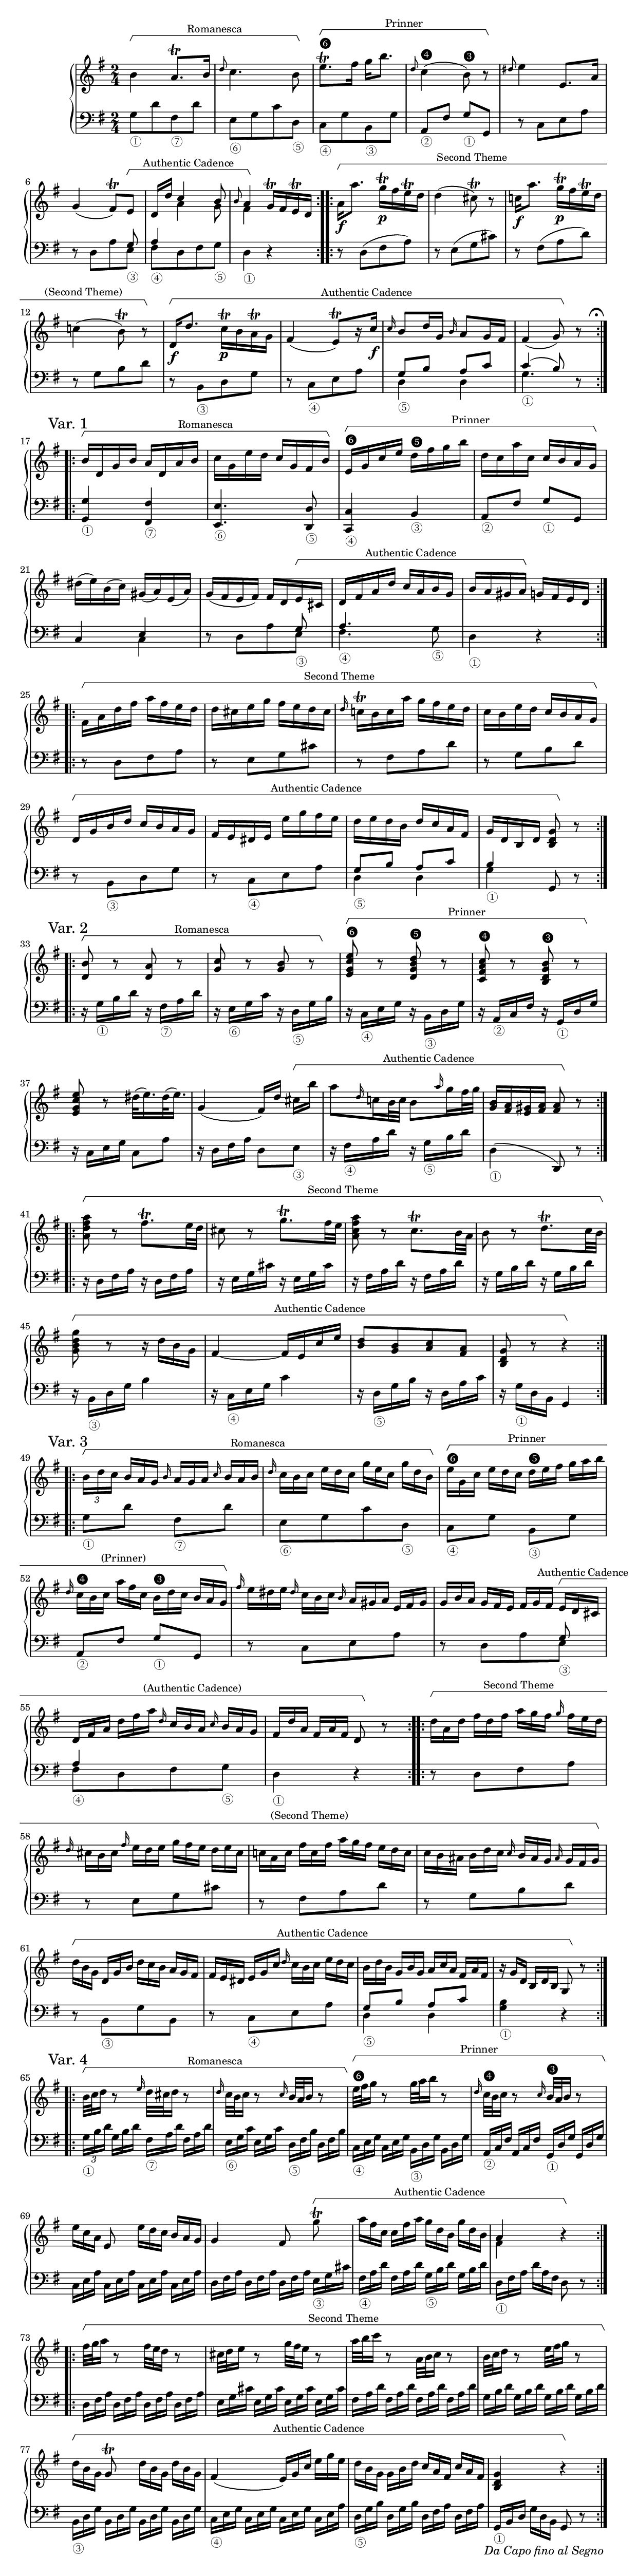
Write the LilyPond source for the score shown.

\version "2.24.0"
\include "../../stylesheets/annotation.ly"
\include "../../stylesheets/score.ly"
\include "../../stylesheets/typography.ly"

piece = "Allegretto"

global = {
  \time 2/4
  \key g \major
}

upVoice = \new Voice {
  \relative c' {
    #(define (format-dal-segno-text-formatter context return-count marks) "Da Capo fino al Segno")
    \set Score.dalSegnoTextFormatter = #format-dal-segno-text-formatter
    \set Score.fineText = \markup {}
    \repeat segno 2 {
      \repeat volta 2 {
        \clef "treble"
        b'4 \romanesca a8. \trill b16 |
        \grace d8 c4. b8 \stopGroup |
        \lowerTrill e8. \prinner \mla \trill fis16 g b8. |
        \grace d,8 c4 \mfa ( b8 \mmi ) r \stopGroup |
        \grace dis8 e4 e,8. a16 |
        g4 ( fis8 \trill ) e \authenticCadence |
        d16 d' << { c4 b8 } \\ { a4 g8 } >> |
        << { \voiceOne \grace b8 a4 \stopGroup } \new Voice { \voiceTwo fis4 } >> \oneVoice g16 \trill fis e \trill d
      }
      \repeat volta 2 { \barNumberCheck #9
        a'16 \secondTheme \f a'8. g16 \trill \p fis e \trill d |
        d4 ( cis8 \trill ) r |
        c!16 \f a'8. g16 \trill \p fis e \trill d |
        c!4 ( b8 \trill ) r \stopGroup |
        d,16 \authenticCadence \f d'8. \stemDown c16 \trill \p b a \trill g \stemNeutral |
        fis4 ( e8 [ \trill ) r16 c' \f ] |
        \grace c16 \stemUp b8 d16 g, \stemNeutral \grace b16 a8 g16 fis |
        fis4 ( g8 ) \stopGroup r
        \textEndMark \markup \fermata
      }
      \break
      \fine
      \repeat volta 2 { \barNumberCheck #17
        \mark "Var. 1"
        b16 \romanesca d, g b a d, a' b |
        c16 g e' d c g fis b \stopGroup |
        e,16 \prinner \mla g c e d \mso fis g b |
        d,16 c a' c, c b a g \stopGroup |
        dis'16 ( e ) b ( c ) gis ( a ) e ( a ) |
        g16 ( fis e fis ) fis d e \authenticCadence cis |
        d16 fis a d c a b g |
        b16 a gis a \stopGroup g fis e d
      }
      \repeat volta 2 { \barNumberCheck #25
        fis16 \secondTheme a d fis a fis e d |
        d16 cis e g fis e d cis |
        \grace d16 c! \trill b c a' g fis e d |
        c16 b e d c b a g \stopGroup |
        d16 \authenticCadence g b d c b a g |
        fis16 e dis e e' g fis e |
        d16 e d b d c a fis |
        g16 d b d <g d b>8 \stopGroup r8
      }
      \break
      \repeat volta 2 { \barNumberCheck #33
        \mark "Var. 2"
        <b d,>8 \tweak HorizontalBracket.shorten-pair #'(0 . -1.5) \romanesca r <a d,> r |
        <c g>8 r <b g> r \stopGroup |
        <e c g e>8 \tweak HorizontalBracket.shorten-pair #'(0 . -1.5) \prinner \mla r <d b g d> \mso r |
        <c a fis c>8 \mfa r <b g d b> \mmi r \stopGroup |
        <e c g e>8 r dis32 ( e16. ) dis32 ( e16. ) |
        \once \slurDown g,4 ( fis16 ) [ d' ] cis \authenticCadence [ b' ] |
        a8 \grace d,16 c! b32 c b8 \grace a'16 g fis32 g |
        <b, g>16 <a fis> <gis e> <a fis> <a fis>8 \stopGroup r
      }
      \repeat volta 2 { \barNumberCheck #41
        <a' fis d a>8 \secondTheme r fis8. \trill e32 d |
        cis8 r g'8. \trill fis32 e |
        <a fis c a>8 r c,8. \trill b32 a |
        b8 r d8. \trill c32 b \stopGroup |
        <g' d b g>8 \authenticCadence r r16 d b g |
        fis4 ~ fis16 e c' e |
        <d b>8 [ <b g> <c a> <a fis> ] |
        <g d b>8 r r4 \stopGroup
      }
      \break
      \repeat volta 2 { \barNumberCheck #49
        \mark "Var. 3"
        \override TupletBracket.bracket-visibility = ##f \tuplet 3/2 { b16 \romanesca [ d c ] } \omit TupletNumber \tuplet 3/2 { b [ a g ] } \grace b \tuplet 3/2 { a [ g a ] } \grace c \tuplet 3/2 { b [ a b ] } |
        \grace d16 \tuplet 3/2 8 { c16 [ b c ] e [ d c ] g' [ e c ] g' [ d b \stopGroup ] } |
        \tuplet 3/2 8 { e16 \prinner \mla [ g, c ] e [ d c ] d \mso [ e fis ] g [ a b ] } |
        \grace d,16 \tuplet 3/2 8 { c \mfa [ b c ] a' [ fis c ] b \mmi [ d c ] b [ a g \stopGroup ] } |
        \grace fis'16 \tuplet 3/2 { e [ dis e ] } \grace dis \tuplet 3/2 { c [ b c ] } \grace b \tuplet 3/2 8 { a [ gis a ] e [ fis gis ] } |
        \tuplet 3/2 8 { g16 [ b a ] g [ fis e ] fis [ g fis ] e \authenticCadence [ d cis ] } |
        \tuplet 3/2 8 { d16 [ fis a ] d [ fis a ] } \grace d, \stemUp \tuplet 3/2 { c [ b a ] } \stemNeutral \grace c \tuplet 3/2 { b [ a g ] } |
        \tuplet 3/2 8 { fis16 [ d' a ] fis [ a fis ] } d8 \stopGroup r
      }
      \repeat volta 2 { \barNumberCheck #57
        \tuplet 3/2 8 { d'16 \secondTheme [ a d ] fis [ d fis ] a [ g fis ] } \grace g \tuplet 3/2 { fis [ e d ] } |
        \grace d16 \tuplet 3/2 { cis [ b cis ] } \grace fis \tuplet 3/2 8 { e [ d e ] g [ fis e ] d [ e cis ] } |
        \tuplet 3/2 8 { c!16 [ a c ] fis [ c fis ] a [ g fis ] e [ d c ] } |
        \tuplet 3/2 8 { c16 [ b ais ] b [ d c ] } \grace c \tuplet 3/2 { b [ ais g ] } \grace ais \tuplet 3/2 { g [ fis g \stopGroup ] } |
        \tuplet 3/2 8 { d'16 \authenticCadence [ b g ] d [ g b ] d [ c b ] a [ g fis ] } |
        \tuplet 3/2 8 { fis16 [ e dis ] e [ g c ] } \grace d \tuplet 3/2 { c [ b c ] e [ d c ] } |
        \tuplet 3/2 8 { b16 [ d b ] g [ b g ] a [ c a ] fis [ a fis ] } |
        \tuplet 3/2 8 { r16 g d b [ d b ] } g8 \stopGroup r
      }
      \break
      \repeat volta 2 { \barNumberCheck #65
        \mark "Var. 4"
        b'32 \tweak HorizontalBracket.shorten-pair #'(0 . -4.5) \romanesca c d16 r8 \grace e16 d32 cis d16 r8 |
        \grace d16 c32 b c16 r8 \grace c16 b32 a b16 r8 \stopGroup |
        e32 \tweak HorizontalBracket.shorten-pair #'(0 . -4.5) \prinner \mla fis g16 r8 g32 a b16 r8 |
        \grace d,16 c32 \mfa b c16 r8 \grace c16 b32 \mmi a b16 r8 \stopGroup |
        \tuplet 3/2 { e16 [ c a ] } e8 \tuplet 3/2 8 { e'16 [ d c ] b [ a g ] } |
        g4 fis8 \noBeam g' \authenticCadence \trill |
        \tuplet 3/2 8 { a16 [ fis c ] c [ fis a ] g [ d b ] g' [ d b ] } |
        << { a4 } \\ { fis4 } >> r4 \stopGroup
      }
      \repeat volta 2 { \barNumberCheck #73
        fis'32 \tweak HorizontalBracket.shorten-pair #'(0 . -4.5) \secondTheme g a16 r8 fis32 e d16 r8 |
        cis32 d e16 r8 g32 fis e16 r8 |
        a32 b c16 r8 a,32 b c16 r8 |
        b32 c d16 r8 e32 fis g16 r8 \stopGroup |
        \tuplet 3/2 { d16 \authenticCadence [ b g ] } g8 \trill \tuplet 3/2 8 { d'16 [ b g ] d' [ b g ] } |
        fis4 ( \tuplet 3/2 8 { e16 ) [ g c ] e [ g e ] } |
        \tuplet 3/2 8 { d16 [ b g ] g [ b d ] c [ a fis ] c' [ a fis ] } |
        <g d b>4 r \stopGroup
      }
    }
  }
}

downVoice = \new Voice {
  \relative c {
    \repeat volta 2 {
      \clef "bass"
      g'8 \bdo [ d' fis, \bti d' ] |
      e,8 \bla [ g c d, \bso ] |
      c8 \bfa [ g' b, \bmi g' ] |
      a,8 \bre fis' g \bdo g, |
      r8 c [ e a ] |
      r8 << { s s g } \\ { d [ a' e \bmi ] } >> |
      << { a4 s } \\ { fis8 \bfa [ d fis g \bso ] } >> |
      d4 \bdo r
    }
    \repeat volta 2 { \barNumberCheck #9
      r8 d [ ( fis a ) ] |
      r8 e [ ( g cis ) ] |
      r8 fis, [ ( a d ) ] |
      r8 g, [  b d ] |
      r8 b, \bmi [ d g ] |
      r8 c, \bfa [ e a ] |
      << { g8 b a c } \\ { d,4 \bso d } >> |
      << { c'4 ( b8 ) } \\ { g4. \bdo } >> r8
    }
    \repeat volta 2 { \barNumberCheck #17
      <g g,>4 \bdo <fis fis,> \bti |
      <e e,>4. \bla <d d,>8 \bso |
      <c c,>4 \bfa b \bmi |
      a8 \bre fis' g \bdo g, |
      c4 << { e } \\ { c } >> |
      r8 << { s s g' } \\ { d [ a' e \bmi ] } >> |
      << { a4. } \\ { fis \bfa } >> g8 \bso |
      d4 \bdo r
    }
    \repeat volta 2 { \barNumberCheck #25
      r8 d [ fis a ] |
      r8 e [ g cis ] |
      r8 fis, [ a d ] |
      r8 g, [ b d ] |
      r8 b, \bmi [ d g ] |
      r8 c, \bfa [ e a ] |
      << { g8 b a c } \\ { d,4 \bso d } >> |
      << { b'4 } \\ { g \bdo } >> g,8 r
    }
    \repeat volta 2 { \barNumberCheck #33
      r16 g' \bdo b d r fis, \bti a d |
      r16 e, \bla g c r d, \bso g b |
      r16 c, \bfa e g r b, \bmi d g |
      r16 a, \bre c fis r g, \bdo d' g |
      r16 c, e g c,8 a' |
      r16 d, fis a d,8 e \bmi |
      r16 fis \bfa a d r g, \bso b d |
      d,4 \bdo ( d,8 ) r
    }
    \repeat volta 2 { \barNumberCheck #41
      r16 d' fis a r d, fis a |
      r16 e g cis r e, g cis |
      r16 fis, a d r fis, a d |
      r16 g, b d r g, b d |
      r16 b, \bmi d g b4 |
      r16 c, \bfa e g c4 |
      r16 d, \bso g b r d, a' c |
      r16 g \bdo d b g4
    }
    \repeat volta 2 { \barNumberCheck #49
      g'8 \bdo d' fis, \bti d' |
      e,8 \bla [ g c d, \bso ] |
      c8 \bfa g' b, \bmi g' |
      a,8 \bre fis' g \bdo g, |
      r8 c [ e a ] |
      r8 << { s8 s g } \\ { d8 [ a' e \bmi ] } >> |
      << { a4 s } \\ { fis8 \bfa [ d fis g \bso ] } >> |
      d4 \bdo r
    }
    \repeat volta 2 { \barNumberCheck #57
      r8 d [ fis a ] |
      r8 e [ g cis ] |
      r8 fis, [ a d ] |
      r8 g, [ b d ] |
      r8 b, \bmi [ g' b, ] |
      r8 c \bfa [ e a ] |
      << { g8 b a c } \\ { d,4 \bso d } >> |
      << { b'4 } { g \bdo } >> r
    }
    \repeat volta 2 { \barNumberCheck #65
      \override TupletBracket.bracket-visibility = ##f \tuplet 3/2 { g16 \bdo [ b d ] } \omit TupletNumber \tuplet 3/2 8 { g, [ b d ] fis, \bti [ a d ] fis, [ a d ] } |
      \tuplet 3/2 8 { e,16 \bla [ g c ] e, [ g c ] d, \bso [ fis b ] d, [ fis b ] } |
      \tuplet 3/2 8 { c,16 \bfa [ e g ] c, [ e g ] b, \bmi [ d g ] b, [ d g ] } |
      \tuplet 3/2 8 { a,16 \bre [ c fis ] a, [ c fis ] g, \bdo [ d' g ] g, [ d' g ] } |
      \tuplet 3/2 8 { c,16 [ e a ] c, [ e a ] c, [ e a ] c, [ e a ] } |
      \tuplet 3/2 8 { d,16 [ fis a ] d, [ fis a ] d, [ fis a ] e \bmi [ g cis ] } |
      \tuplet 3/2 8 { fis,16 \bfa [ a d ] fis, [ a d ] g, \bso [ b d ] g, [ b d ] } |
      \tuplet 3/2 8 { d,16 \bdo [ fis a ] d [ a fis ] } d8 r
    }
    \repeat volta 2 { \barNumberCheck #73
      \tuplet 3/2 8 { d16 [ fis a ] d, [ fis a ] d, [ fis a ] d, [ fis a ] } |
      \tuplet 3/2 8 { e16 [ g cis ] e, [ g cis ] e, [ g cis ] e, [ g cis ] } |
      \tuplet 3/2 8 { fis,16 [ a d ] fis, [ a d ] fis, [ a d ] fis, [ a d ] } |
      \tuplet 3/2 8 { g,16 [ b d ] g, [ b d ] g, [ b d ] g, [ b d ] } |
      \tuplet 3/2 8 { b,16 \bmi [ d g ] b, [ d g ] b, [ d g ] b, [ d g ] } |
      \tuplet 3/2 8 { c,16 \bfa [ e g ] c, [ e g ] c, [ e g ] c, [ e a ] } |
      \tuplet 3/2 8 { d,16 \bso [ g b ] d, [ g b ] d, [ fis a ] d, [ fis a ] } |
      \tuplet 3/2 8 { g,16 \bdo [ b d ] g [ d b ] } g8 r
    }
  }
}

\score {
  \new PianoStaff <<
    \new Staff = "up" << \global \upVoice >>
    \new Staff = "down" << \global \downVoice >>
  >>
}
